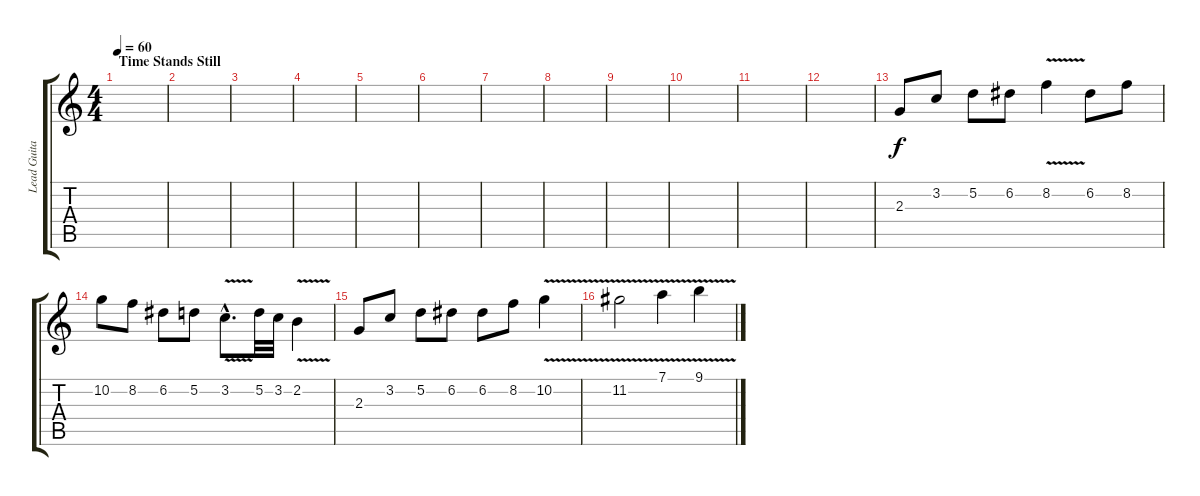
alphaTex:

\track ("Lead Guitar" "Lead Guita") {instrument distortionguitar}
\staff {score tabs}
\tuning (D4 A3 F3 C3 G2 C2) {hide}
\ts (4 4)
\section ("" "Time Stands Still")
\tempo 60
\clef g2
\ks c
|
|
|
|
|
|
|
|
|
|
|
|
2.3.8 3.2.8 5.2.8 6.2.8 8.2{v}.4 6.2.8 8.2.8 |
10.2.8 8.2.8 6.2.8 5.2.8 3.2{v hac}.8{d} 5.2.32 3.2.32 2.2{v}.4 |
2.3.8 3.2.8 5.2.8 6.2.8 6.2.8 8.2.8 10.2{v}.4 |
11.2{v}.2 7.1{v}.4 9.1{v}.4
